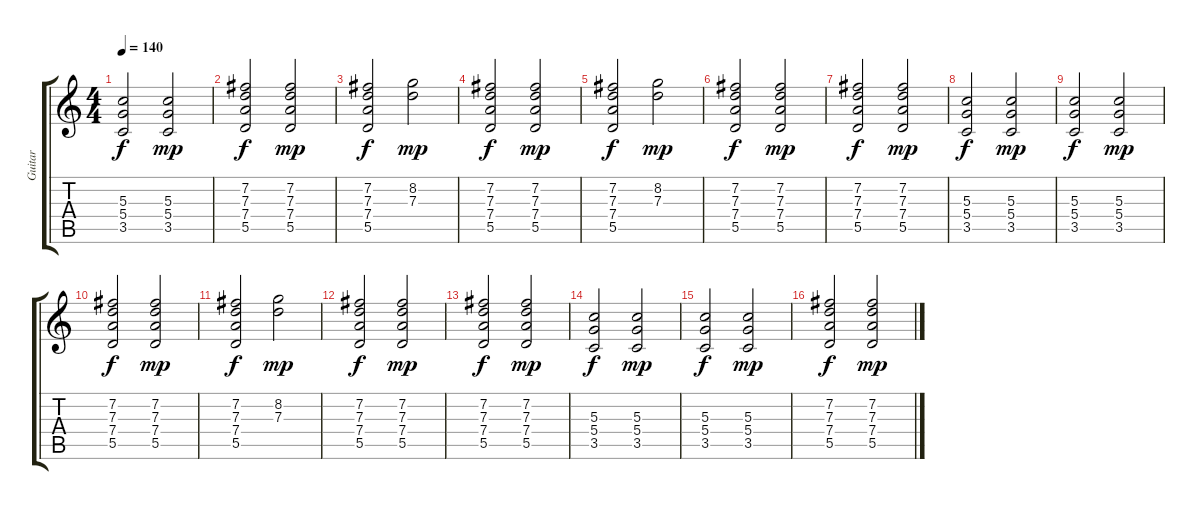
\track ("Guitar" "Guitar") {instrument electricguitarclean}
\staff {score tabs}
\tuning (E4 B3 G3 D3 A2 E2) {hide}
\ts (4 4)
\tempo 140
\clef g2
\ks c
(5.3 5.4 3.5).2{dy f} (5.3 5.4 3.5).2{dy mp} |
(7.2 7.3 7.4 5.5).2{dy f} (7.2 7.3 7.4 5.5).2{dy mp} |
(7.2 7.3 7.4 5.5).2{dy f} (8.2 7.3).2{dy mp} |
(7.2 7.3 7.4 5.5).2{dy f} (7.2 7.3 7.4 5.5).2{dy mp} |
(7.2 7.3 7.4 5.5).2{dy f} (8.2 7.3).2{dy mp} |
(7.2 7.3 7.4 5.5).2{dy f} (7.2 7.3 7.4 5.5).2{dy mp} |
(7.2 7.3 7.4 5.5).2{dy f} (7.2 7.3 7.4 5.5).2{dy mp} |
(5.3 5.4 3.5).2{dy f} (5.3 5.4 3.5).2{dy mp} |
(5.3 5.4 3.5).2{dy f} (5.3 5.4 3.5).2{dy mp} |
(7.2 7.3 7.4 5.5).2{dy f} (7.2 7.3 7.4 5.5).2{dy mp} |
(7.2 7.3 7.4 5.5).2{dy f} (8.2 7.3).2{dy mp} |
(7.2 7.3 7.4 5.5).2{dy f} (7.2 7.3 7.4 5.5).2{dy mp} |
(7.2 7.3 7.4 5.5).2{dy f} (7.2 7.3 7.4 5.5).2{dy mp} |
(5.3 5.4 3.5).2{dy f} (5.3 5.4 3.5).2{dy mp} |
(5.3 5.4 3.5).2{dy f} (5.3 5.4 3.5).2{dy mp} |
(7.2 7.3 7.4 5.5).2{dy f} (7.2 7.3 7.4 5.5).2{dy mp}
